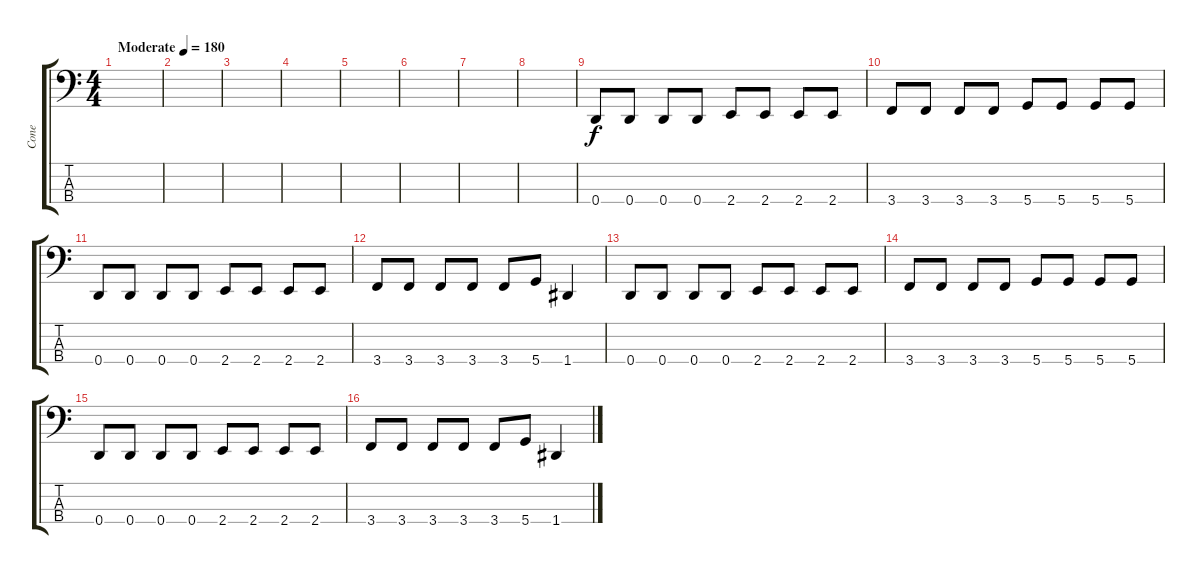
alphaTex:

\track ("Cone" "Cone") {instrument electricbasspick}
\staff {score tabs}
\tuning (G2 D2 A1 D1) {hide}
\ts (4 4)
\tempo (180 "Moderate")
\clef f4
\ks c
|
|
|
|
|
|
|
|
0.4.8 0.4.8 0.4.8 0.4.8 2.4.8 2.4.8 2.4.8 2.4.8 |
3.4.8 3.4.8 3.4.8 3.4.8 5.4.8 5.4.8 5.4.8 5.4.8 |
0.4.8 0.4.8 0.4.8 0.4.8 2.4.8 2.4.8 2.4.8 2.4.8 |
3.4.8 3.4.8 3.4.8 3.4.8 3.4.8 5.4.8 1.4.4 |
0.4.8 0.4.8 0.4.8 0.4.8 2.4.8 2.4.8 2.4.8 2.4.8 |
3.4.8 3.4.8 3.4.8 3.4.8 5.4.8 5.4.8 5.4.8 5.4.8 |
0.4.8 0.4.8 0.4.8 0.4.8 2.4.8 2.4.8 2.4.8 2.4.8 |
3.4.8 3.4.8 3.4.8 3.4.8 3.4.8 5.4.8 1.4.4
